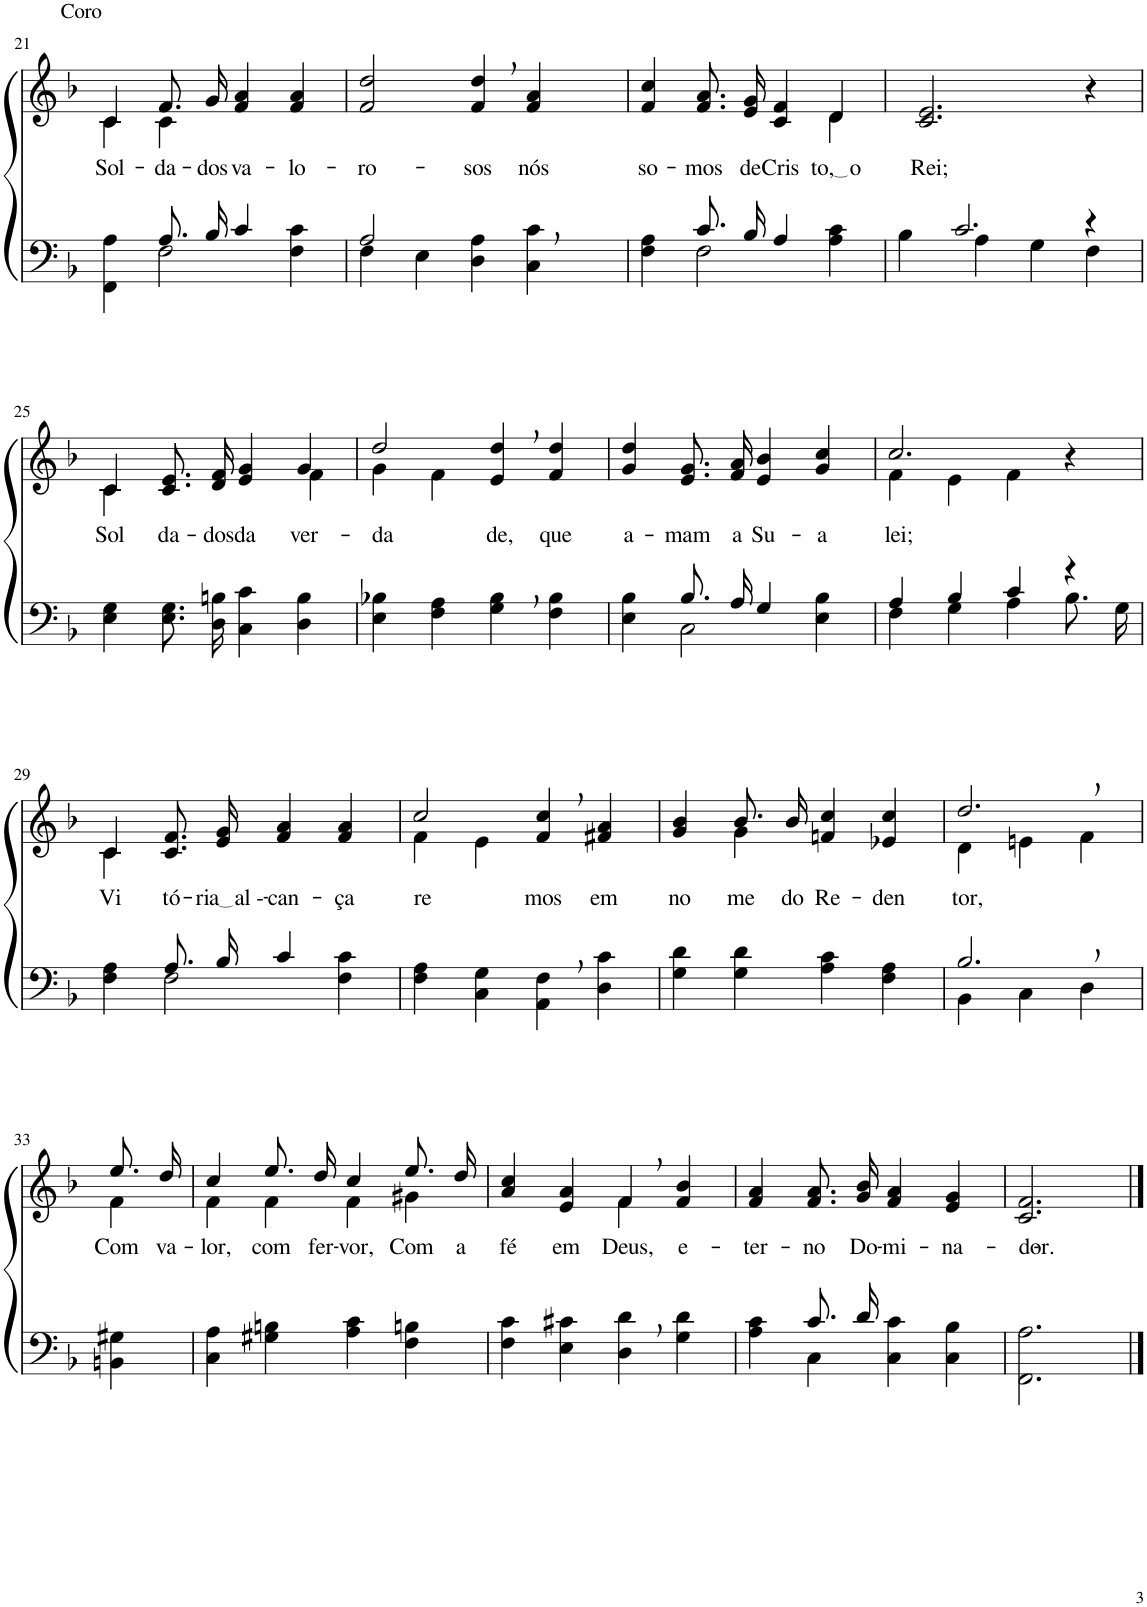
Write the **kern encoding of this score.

**kern	**kern	**text
*part2	*part1	*part1
*staff2	*staff1	*staff1
*I"Parte III e IV	*I"Parte I e II	*
!!LO:PB:g=z
*clefF4	*clefG2	*
*k[b-]	*k[b-]	*
*M4/4	*M4/4	*
=21	=21	=21
*^	*^	*
!	!	!LO:TX:a:t=Coro	!	!
!	!	!	!	!LO:LY:b
4ryy	4FF\ 4A\	4c/	4c\	Sol-
!	!	!	!	!LO:LY:b
8.A/L	2F\	8.f/L	4c\	-da-
!	!	!	!	!LO:LY:b
16B-/Jk	.	16g/Jk	.	-dos
!	!	!	!	!LO:LY:b
4c/	.	4f/ 4a/	2ryy	va-
!	!	!	!	!LO:LY:b
4ryy	4F\ 4c\	4f/ 4a/	.	-lo-
*	*	*v	*v	*
=22	=22	=22	=22
!	!	!	!LO:LY:b
2A/	4F\	2f/ 2dd/	-ro-
.	4E\	.	.
!	!	!	!LO:LY:b
2ryy	4D\ 4A\	4f/, 4dd/,	-sos
!	!	!	!LO:LY:b
.	4C\ 4c\	4f/ 4a/	nós
=23	=23	=23	=23
!	!	!	!LO:LY:b
*	*	*^	*
4ryy	4F\ 4A\	4f/ 4cc/	2.ryy	so-
!	!	!	!	!LO:LY:b
8.c/L	2F\	8.f/ 8.a/L	.	-mos
!	!	!	!	!LO:LY:b
16B-/Jk	.	16e/ 16g/Jk	.	de
!	!	!	!	!LO:LY:b
4A/	.	4c/ 4f/	.	Cris-
!	!	!	!	!LO:LY:b
4ryy	4A\ 4c\	4d/	4d\	to, o
=24	=24	=24	=24	=24
!	!	!	!	!LO:LY:b
*	*	*v	*v	*
2.c/	4B-\	2.c/ 2.e/	Rei;
.	4A\	.	.
.	4G\	.	.
4r	4F\	4r	.
!!LO:LB:g=z
=25	=25	=25	=25
*	*	*^	*
!	!	!	!	!LO:LY:b
*v	*v	*	*	*
4E\ 4G\	4c/	4c\	Sol-
!	!	!	!LO:LY:b
8.E\ 8.G\L	8.c/ 8.e/L	2ryy	da-
!	!	!	!LO:LY:b
16D\ 16Bn\Jk	16d/ 16f/Jk	.	-dos
!	!	!	!LO:LY:b
4C\ 4c\	4e/ 4g/	.	da
!	!	!	!LO:LY:b
4D\ 4B\	4g/	4f\	-ver-
=26	=26	=26	=26
!	!	!	!LO:LY:b
4E\ 4B-X\	2dd/	4g\	-da-
4F\ 4A\	.	4f\	.
!	!	!	!LO:LY:b
4G\, 4B-\,	4e/, 4dd/,	2ryy	-de,
!	!	!	!LO:LY:b
4F\ 4B-\	4f/ 4dd/	.	que
*	*v	*v	*
=27	=27	=27
*^	*	*
!	!	!	!LO:LY:b
4ryy	4E\ 4B-\	4g/ 4dd/	a-
!	!	!	!LO:LY:b
8.B-/L	2C\	8.e/ 8.g/L	-mam
!	!	!	!LO:LY:b
16A/Jk	.	16f/ 16a/Jk	a
!	!	!	!LO:LY:b
4G/	.	4e/ 4b-/	Su-
!	!	!	!LO:LY:b
4ryy	4E\ 4B-\	4g/ 4cc/	-a
=28	=28	=28	=28
*	*	*^	*
!	!	!	!	!LO:LY:b
4A/	4F\	2.cc/	4f\	lei;
4B-/	4G\	.	4e\	.
4c/	4A\	.	4f\	.
4r	8.B-\L	4r	4ryy	.
.	16G\Jk	.	.	.
!!LO:LB:g=z	!!
=29	=29	=29	=29	=29
!	!	!	!	!LO:LY:b
4ryy	4F\ 4A\	4c/	4c\	Vi-
!	!	!	!	!LO:LY:b
8.A/L	2F\	8.c/ 8.f/L	2.ryy	-tó-
!	!	!	!	!LO:LY:b
16B-/Jk	.	16e/ 16g/Jk	.	ria al -
!	!	!	!	!LO:LY:b
4c/	.	4f/ 4a/	.	-can-
!	!	!	!	!LO:LY:b
4ryy	4F\ 4c\	4f/ 4a/	.	-ça-
=30	=30	=30	=30	=30
!	!	!	!	!LO:LY:b
*v	*v	*	*	*
4F\ 4A\	2cc/	4f\	-re-
4C\ 4G\	.	4e\	.
!	!	!	!LO:LY:b
4AA\, 4F\,	4f/, 4cc/,	2ryy	mos
!	!	!	!LO:LY:b
4D\ 4c\	4f#X/ 4a/	.	em
=31	=31	=31	=31
!	!	!	!LO:LY:b
4G\ 4d\	4g/ 4b-/	4ryy	no-
!	!	!	!LO:LY:b
4G\ 4d\	8.b-/L	4g\	-me
!	!	!	!LO:LY:b
.	16b-/Jk	.	do
!	!	!	!LO:LY:b
4A\ 4c\	4fn/ 4cc/	2ryy	Re-
!	!	!	!LO:LY:b
4F\ 4A\	4e-X/ 4cc/	.	-den-
=32	=32	=32	=32
*^	*	*	*
!	!	!	!	!LO:LY:b
2.B-,/	4BB-\	2.dd,/	4d\	-tor,
.	4C\	.	4en\	.
.	4D\	.	4f\	.
!!LO:LB:g=z	!!
=33	=33	=33	=33	=33
!	!	!	!	!LO:LY:b
*v	*v	*	*	*
4BBn\ 4G#X\	8.ee/L	4f\	Com
!	!	!	!LO:LY:b
.	16dd/Jk	.	va-
=34	=34	=34	=34
!	!	!	!LO:LY:b
4C\ 4A\	4cc/	4f\	-lor,
!	!	!	!LO:LY:b
4G#X\ 4Bn\	8.ee/L	4f\	com
!	!	!	!LO:LY:b
.	16dd/Jk	.	fer-
!	!	!	!LO:LY:b
4A\ 4c\	4cc/	4f\	vor,
!	!	!	!LO:LY:b
4F\ 4Bn\	8.ee/L	4g#X\	Com
!	!	!	!LO:LY:b
.	16dd/Jk	.	a
=35	=35	=35	=35
!	!	!	!LO:LY:b
4F\ 4c\	4a/ 4cc/	2ryy	fé
!	!	!	!LO:LY:b
4E\ 4c#X\	4e/ 4a/	.	em
!	!	!	!LO:LY:b
4D\, 4d\,	4f,/	4f\	Deus,
!	!	!	!LO:LY:b
4G\ 4d\	4f/ 4b-/	4ryy	e-
=36	=36	=36	=36
*^	*	*	*
!	!	!	!	!LO:LY:b
*	*	*v	*v	*
4ryy	4A\ 4c\	4f/ 4a/	-ter-
!	!	!	!LO:LY:b
8.c/L	4C\	8.f/ 8.a/L	-no
!	!	!	!LO:LY:b
16d/Jk	.	16g/ 16b-/Jk	Do-
!	!	!	!LO:LY:b
4ryy	4C\ 4c\	4f/ 4a/	-mi-
!	!	!	!LO:LY:b
4ryy	4C\ 4B-\	4e/ 4g/	-na-
=37	=37	=37	=37
!	!	!	!LO:LY:b
*v	*v	*	*
2.FF\ 2.A\	2.c/ 2.f/	-dor.-
==	==	==
*-	*-	*-
